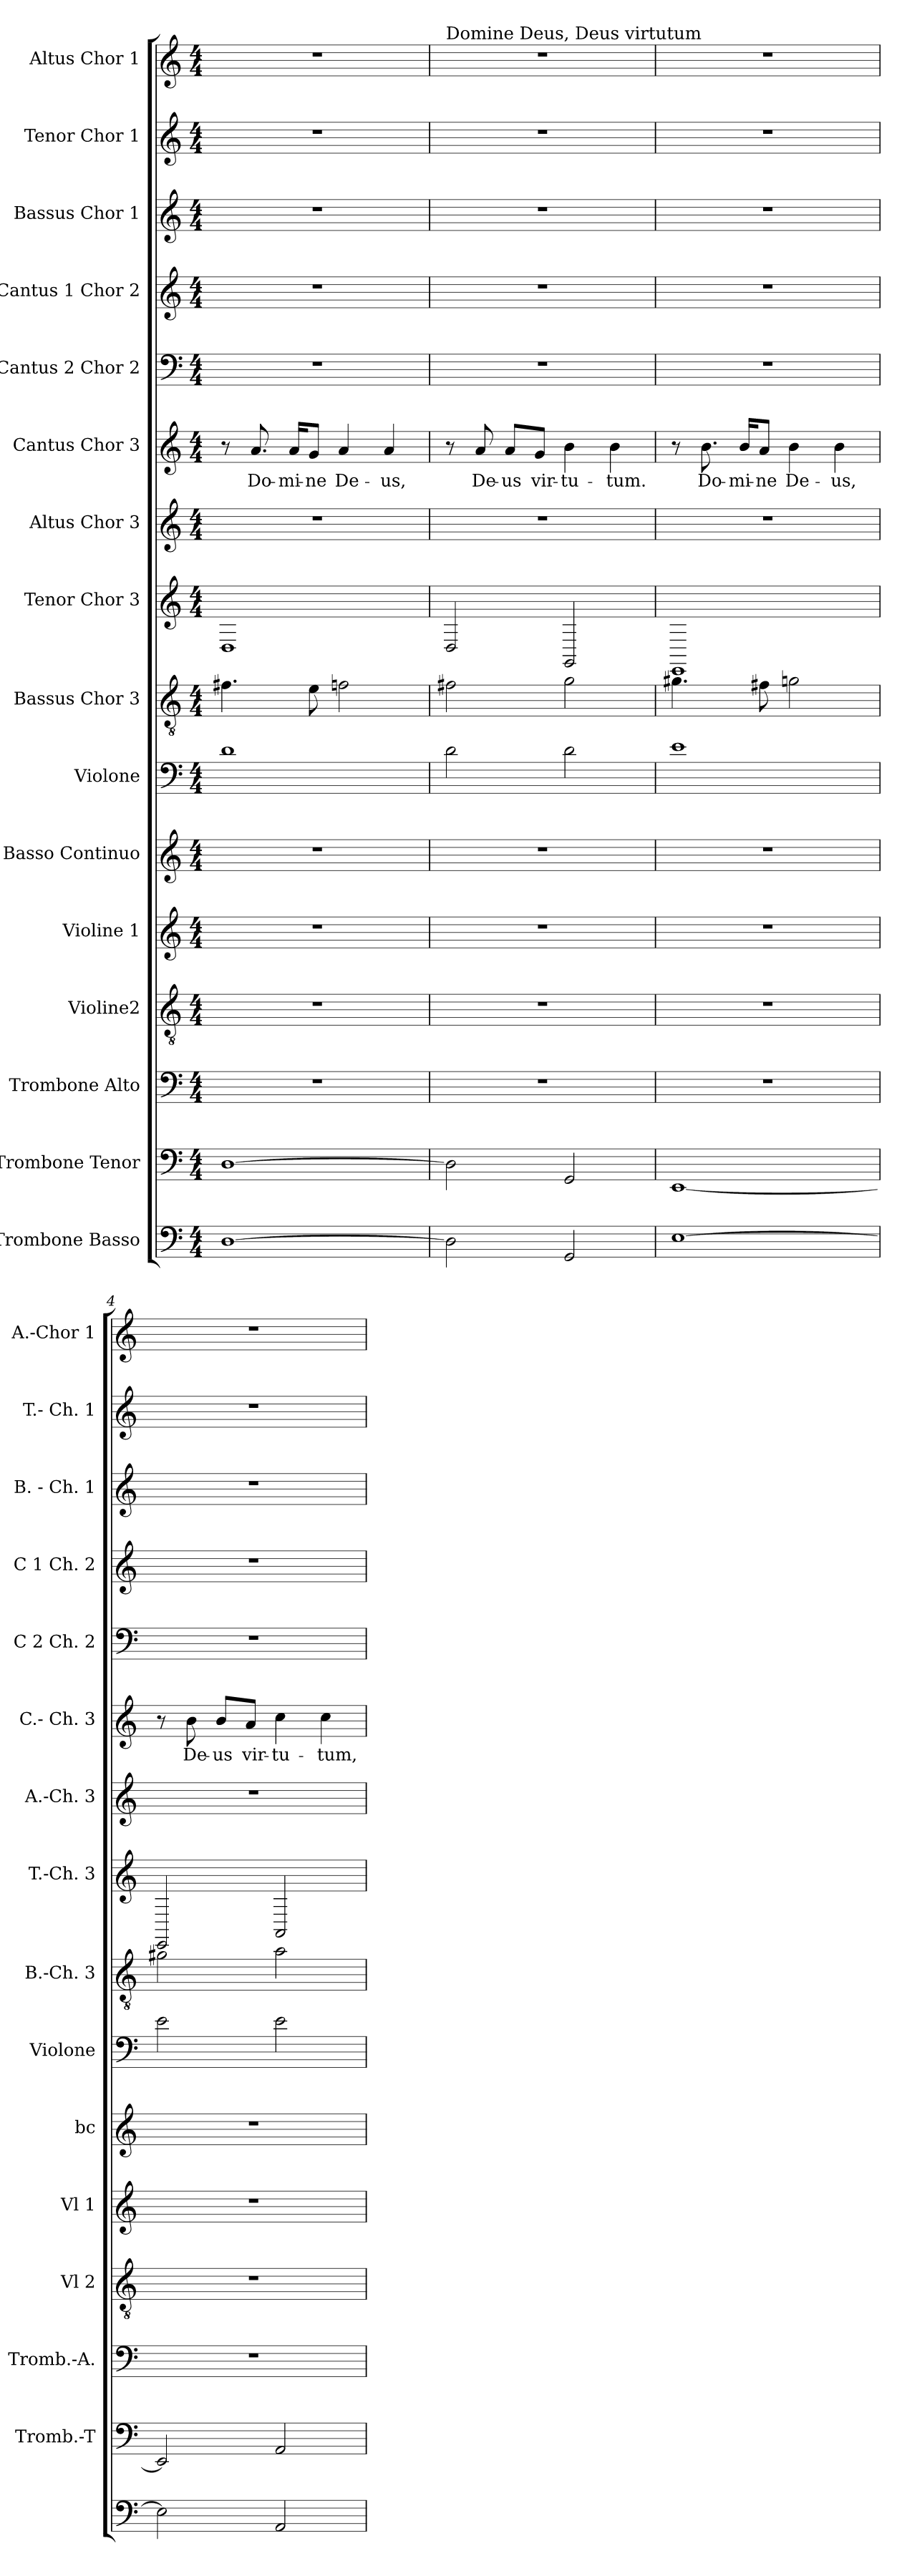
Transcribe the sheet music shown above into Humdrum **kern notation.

**kern	**kern	**kern	**kern	**kern	**kern	**kern	**kern	**kern	**kern	**kern	**text	**kern	**kern	**kern	**kern	**kern
*part16	*part15	*part14	*part13	*part12	*part11	*part10	*part9	*part8	*part7	*part6	*part6	*part5	*part4	*part3	*part2	*part1
*staff16	*staff15	*staff14	*staff13	*staff12	*staff11	*staff10	*staff9	*staff8	*staff7	*staff6	*staff6	*staff5	*staff4	*staff3	*staff2	*staff1
*I"Trombone Basso	*I"Trombone Tenor	*I"Trombone Alto	*I"Violine2	*I"Violine 1	*I"Basso Continuo	*I"Violone	*I"Bassus Chor 3	*I"Tenor Chor 3	*I"Altus Chor 3	*I"Cantus Chor 3	*	*I"Cantus 2 Chor 2	*I"Cantus 1 Chor 2	*I"Bassus Chor 1	*I"Tenor Chor 1	*I"Altus Chor 1
*	*I'Tromb.-T	*I'Tromb.-A.	*I'Vl 2	*I'Vl 1	*I'bc	*I'Violone	*I'B.-Ch. 3	*I'T.-Ch. 3	*I'A.-Ch. 3	*I'C.- Ch. 3	*	*I'C 2 Ch. 2	*I'C 1 Ch. 2	*I'B. - Ch. 1	*I'T.- Ch. 1	*I'A.-Chor 1
*clefF4	*clefF4	*clefF4	*clefGv2	*clefG2	*clefG2	*clefF4	*clefGv2	*clefG2	*clefG2	*clefG2	*	*clefF4	*clefG2	*clefG2	*clefG2	*clefG2
*k[]	*k[]	*k[]	*k[]	*k[]	*k[]	*k[]	*k[]	*k[]	*k[]	*k[]	*	*k[]	*k[]	*k[]	*k[]	*k[]
*C:	*C:	*C:	*C:	*C:	*C:	*C:	*C:	*C:	*C:	*C:	*	*C:	*C:	*C:	*C:	*C:
*M4/4	*M4/4	*M4/4	*M4/4	*M4/4	*M4/4	*M4/4	*M4/4	*M4/4	*M4/4	*M4/4	*	*M4/4	*M4/4	*M4/4	*M4/4	*M4/4
=1	=1	=1	=1	=1	=1	=1	=1	=1	=1	=1	=1	=1	=1	=1	=1	=1
[1D	[1D	1r	1r	1r	1r	1d	4.f#X	1D	1r	8r	.	1r	1r	1r	1r	1r
.	.	.	.	.	.	.	.	.	.	8.a	Do-	.	.	.	.	.
.	.	.	.	.	.	.	.	.	.	16a/KL	mi-	.	.	.	.	.
.	.	.	.	.	.	.	8e	.	.	8g/J	ne	.	.	.	.	.
.	.	.	.	.	.	.	2f	.	.	4a	De-	.	.	.	.	.
.	.	.	.	.	.	.	.	.	.	4a	us,	.	.	.	.	.
=2	=2	=2	=2	=2	=2	=2	=2	=2	=2	=2	=2	=2	=2	=2	=2	=2
!	!	!	!	!	!	!	!	!	!	!	!	!	!	!	!	!LO:TX:a:t=Domine Deus, Deus virtutum
2D]	2D]	1r	1r	1r	1r	2d	2f#X	2D	1r	8r	.	1r	1r	1r	1r	1r
.	.	.	.	.	.	.	.	.	.	8a	De-	.	.	.	.	.
.	.	.	.	.	.	.	.	.	.	8a/L	us	.	.	.	.	.
.	.	.	.	.	.	.	.	.	.	8g/J	vir-	.	.	.	.	.
2GG	2GG	.	.	.	.	2d	2g	2GG	.	4b	tu-	.	.	.	.	.
.	.	.	.	.	.	.	.	.	.	4b	tum.	.	.	.	.	.
=3	=3	=3	=3	=3	=3	=3	=3	=3	=3	=3	=3	=3	=3	=3	=3	=3
[1E	[1EE	1r	1r	1r	1r	1e	4.g#X	1EE	1r	8r	.	1r	1r	1r	1r	1r
.	.	.	.	.	.	.	.	.	.	8.b	Do-	.	.	.	.	.
.	.	.	.	.	.	.	.	.	.	16b/KL	mi-	.	.	.	.	.
.	.	.	.	.	.	.	8f#X	.	.	8a/J	ne	.	.	.	.	.
.	.	.	.	.	.	.	2g	.	.	4b	De-	.	.	.	.	.
.	.	.	.	.	.	.	.	.	.	4b	us,	.	.	.	.	.
!!LO:LB:g=z
=4	=4	=4	=4	=4	=4	=4	=4	=4	=4	=4	=4	=4	=4	=4	=4	=4
2E]	2EE]	1r	1r	1r	1r	2e	2g#X	2EE	1r	8r	.	1r	1r	1r	1r	1r
.	.	.	.	.	.	.	.	.	.	8b	De-	.	.	.	.	.
.	.	.	.	.	.	.	.	.	.	8b/L	us	.	.	.	.	.
.	.	.	.	.	.	.	.	.	.	8a/J	vir-	.	.	.	.	.
2AA	2AA	.	.	.	.	2e	2a	2AA	.	4cc	tu-	.	.	.	.	.
.	.	.	.	.	.	.	.	.	.	4cc	tum,	.	.	.	.	.
=	=	=	=	=	=	=	=	=	=	=	=	=	=	=	=	=
*-	*-	*-	*-	*-	*-	*-	*-	*-	*-	*-	*-	*-	*-	*-	*-	*-
